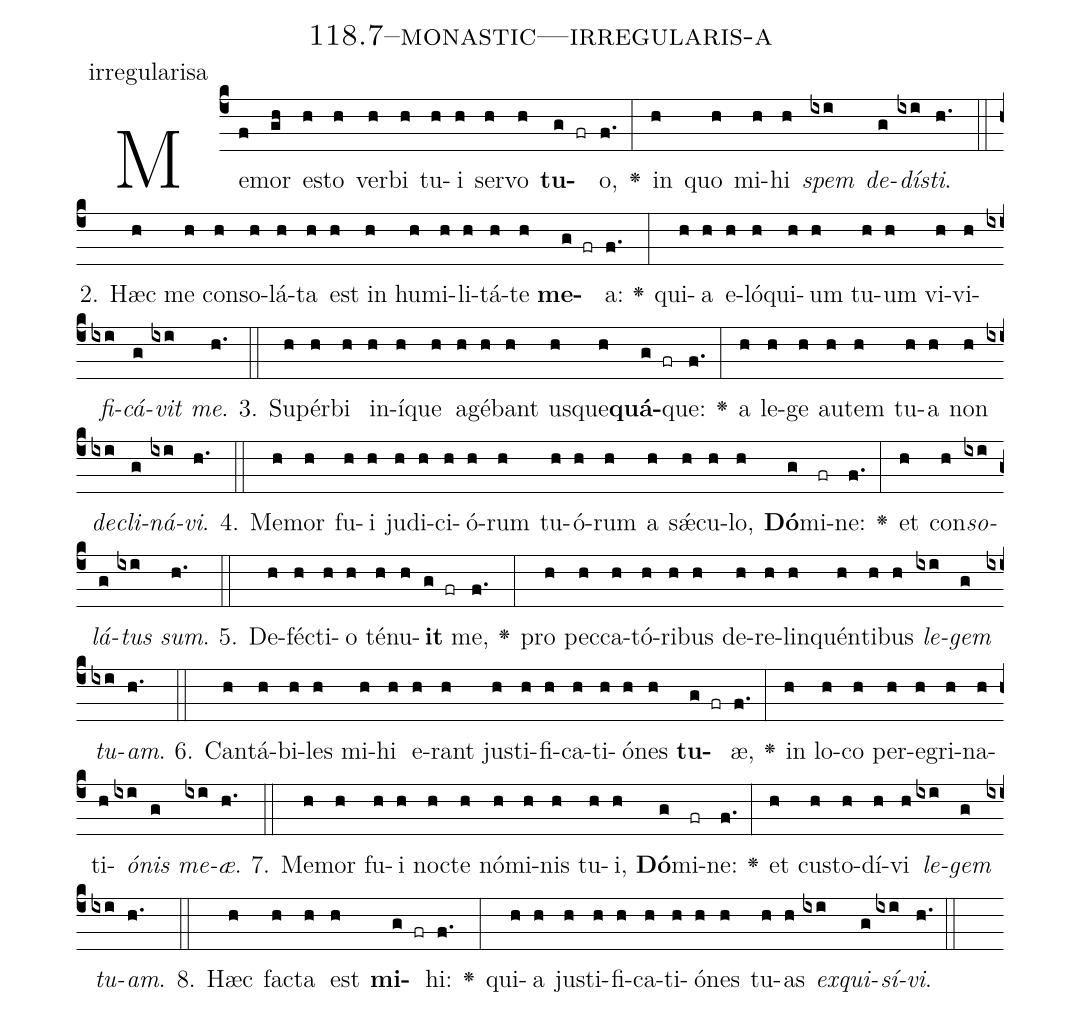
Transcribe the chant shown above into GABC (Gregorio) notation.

name: 118.7--monastic---irregularis-a;
annotation: irregularisa;
%%
(c4)Me(f)mor(gh) es(h)to(h) ver(h)bi(h) tu(h)i(h) ser(h)vo(h) <b>tu</b>(g fr)o,(f.) <v>\greheightstar</v>(:) in(h) quo(h) mi(h)hi(h) <i>spem</i>(ixi) <i>de</i>(g)<i>dís</i>(ixi)<i>ti</i>.(h.) (::)
2. Hæc(h) me(h) con(h)so(h)lá(h)ta(h) est(h) in(h) hu(h)mi(h)li(h)tá(h)te(h) <b>me</b>(g fr)a:(f.) <v>\greheightstar</v>(:) qui(h)a(h) e(h)ló(h)qui(h)um(h) tu(h)um(h) vi(h)vi(h)<i>fi</i>(ixi)<i>cá</i>(g)<i>vit</i>(ixi) <i>me</i>.(h.) (::)
3. Su(h)pér(h)bi(h) in(h)í(h)que(h) a(h)gé(h)bant(h) us(h)que(h)<b>quá</b>(g fr)que:(f.) <v>\greheightstar</v>(:) a(h) le(h)ge(h) au(h)tem(h) tu(h)a(h) non(h) <i>de</i>(ixi)<i>cli</i>(g)<i>ná</i>(ixi)<i>vi</i>.(h.) (::)
4. Me(h)mor(h) fu(h)i(h) ju(h)di(h)ci(h)ó(h)rum(h) tu(h)ó(h)rum(h) a(h) sǽ(h)cu(h)lo,(h) <b>Dó</b>(g)mi(fr)ne:(f.) <v>\greheightstar</v>(:) et(h) con(h)<i>so</i>(ixi)<i>lá</i>(g)<i>tus</i>(ixi) <i>sum</i>.(h.) (::)
5. De(h)féc(h)ti(h)o(h) té(h)nu(h)<b>it</b>(g fr) me,(f.) <v>\greheightstar</v>(:) pro(h) pec(h)ca(h)tó(h)ri(h)bus(h) de(h)re(h)lin(h)quén(h)ti(h)bus(h) <i>le</i>(ixi)<i>gem</i>(g) <i>tu</i>(ixi)<i>am</i>.(h.) (::)
6. Can(h)tá(h)bi(h)les(h) mi(h)hi(h) e(h)rant(h) jus(h)ti(h)fi(h)ca(h)ti(h)ó(h)nes(h) <b>tu</b>(g fr)æ,(f.) <v>\greheightstar</v>(:) in(h) lo(h)co(h) per(h)e(h)gri(h)na(h)ti(h)<i>ó</i>(ixi)<i>nis</i>(g) <i>me</i>(ixi)<i>æ</i>.(h.) (::)
7. Me(h)mor(h) fu(h)i(h) noc(h)te(h) nó(h)mi(h)nis(h) tu(h)i,(h) <b>Dó</b>(g)mi(fr)ne:(f.) <v>\greheightstar</v>(:) et(h) cus(h)to(h)dí(h)vi(h) <i>le</i>(ixi)<i>gem</i>(g) <i>tu</i>(ixi)<i>am</i>.(h.) (::)
8. Hæc(h) fac(h)ta(h) est(h) <b>mi</b>(g fr)hi:(f.) <v>\greheightstar</v>(:) qui(h)a(h) jus(h)ti(h)fi(h)ca(h)ti(h)ó(h)nes(h) tu(h)as(h) <i>ex</i>(ixi)<i>qui</i>(g)<i>sí</i>(ixi)<i>vi</i>.(h.) (::)
